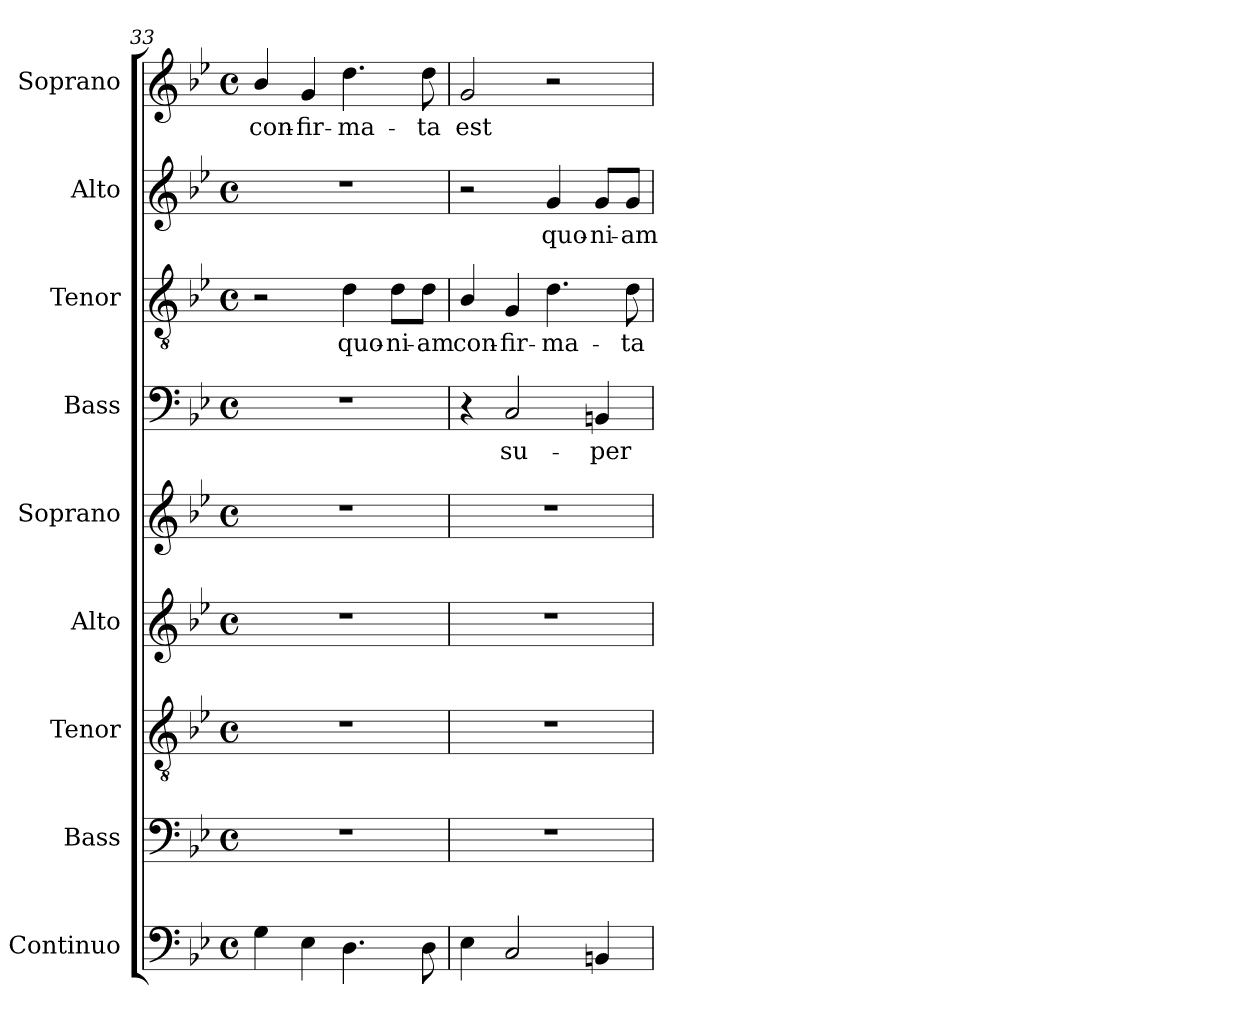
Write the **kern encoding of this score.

**kern	**kern	**kern	**kern	**kern	**kern	**text	**kern	**text	**kern	**text	**kern	**text
*part9	*part8	*part7	*part6	*part5	*part4	*part4	*part3	*part3	*part2	*part2	*part1	*part1
*staff9	*staff8	*staff7	*staff6	*staff5	*staff4	*staff4	*staff3	*staff3	*staff2	*staff2	*staff1	*staff1
*I"Continuo	*I"Bass	*I"Tenor	*I"Alto	*I"Soprano	*I"Bass	*	*I"Tenor	*	*I"Alto	*	*I"Soprano	*
*	*I'B.	*I'T.	*I'A.	*I'S.	*I'B.	*	*I'T.	*	*I'A.	*	*I'S.	*
*clefF4	*clefF4	*clefGv2	*clefG2	*clefG2	*clefF4	*	*clefGv2	*	*clefG2	*	*clefG2	*
*	*	*ITrd7c12	*	*	*	*	*ITrd7c12	*	*	*	*	*
*k[b-e-]	*k[b-e-]	*k[b-e-]	*k[b-e-]	*k[b-e-]	*k[b-e-]	*	*k[b-e-]	*	*k[b-e-]	*	*k[b-e-]	*
*B-:	*B-:	*B-:	*B-:	*B-:	*B-:	*	*B-:	*	*B-:	*	*B-:	*
*M4/4	*M4/4	*M4/4	*M4/4	*M4/4	*M4/4	*	*M4/4	*	*M4/4	*	*M4/4	*
*met(c)	*met(c)	*met(c)	*met(c)	*met(c)	*met(c)	*	*met(c)	*	*met(c)	*	*met(c)	*
=33	=33	=33	=33	=33	=33	=33	=33	=33	=33	=33	=33	=33
!	!	!	!	!	!	!	!	!	!	!	!	!LO:LY:b:color=#000000
4Gi\	1r	1r	1r	1r	1r	.	2r	.	1r	.	4b-i/	con-
!	!	!	!	!	!	!	!	!	!	!	!	!LO:LY:b:color=#000000
4E-i\	.	.	.	.	.	.	.	.	.	.	4gi/	-fir-
!	!	!	!	!	!	!	!	!LO:LY:b:color=#000000	!	!	!	!
!	!	!	!	!	!	!	!	!	!	!	!	!LO:LY:b:color=#000000
4.Di\	.	.	.	.	.	.	4Di\	quo-	.	.	4.ddi\	-ma-
!	!	!	!	!	!	!	!	!LO:LY:b:color=#000000	!	!	!	!
.	.	.	.	.	.	.	8Di\L	-ni-	.	.	.	.
!	!	!	!	!	!	!	!	!LO:LY:b:color=#000000	!	!	!	!
!	!	!	!	!	!	!	!	!	!	!	!	!LO:LY:b:color=#000000
8Di\	.	.	.	.	.	.	8Di\J	-am	.	.	8ddi\	-ta
!!LO:PB:g=z
=34	=34	=34	=34	=34	=34	=34	=34	=34	=34	=34	=34	=34
!	!	!	!	!	!	!	!	!LO:LY:b:color=#000000	!	!	!	!
!	!	!	!	!	!	!	!	!	!	!	!	!LO:LY:b:color=#000000
4E-i\	1r	1r	1r	1r	4r	.	4BB-i/	con-	2r	.	2gi/	est
!	!	!	!	!	!	!LO:LY:b:color=#000000	!	!	!	!	!	!
!	!	!	!	!	!	!	!	!LO:LY:b:color=#000000	!	!	!	!
2Ci/	.	.	.	.	2Ci/	su-	4GGi/	-fir-	.	.	.	.
!	!	!	!	!	!	!	!	!LO:LY:b:color=#000000	!	!	!	!
!	!	!	!	!	!	!	!	!	!	!LO:LY:b:color=#000000	!	!
.	.	.	.	.	.	.	4.Di\	-ma-	4gi/	quo-	2r	.
!	!	!	!	!	!	!LO:LY:b:color=#000000	!	!	!	!	!	!
!	!	!	!	!	!	!	!	!	!	!LO:LY:b:color=#000000	!	!
4BBni/	.	.	.	.	4BBni/	-per	.	.	8gi/L	-ni-	.	.
!	!	!	!	!	!	!	!	!LO:LY:b:color=#000000	!	!	!	!
!	!	!	!	!	!	!	!	!	!	!LO:LY:b:color=#000000	!	!
.	.	.	.	.	.	.	8Di\	-ta	8gi/J	-am	.	.
=	=	=	=	=	=	=	=	=	=	=	=	=
*-	*-	*-	*-	*-	*-	*-	*-	*-	*-	*-	*-	*-
